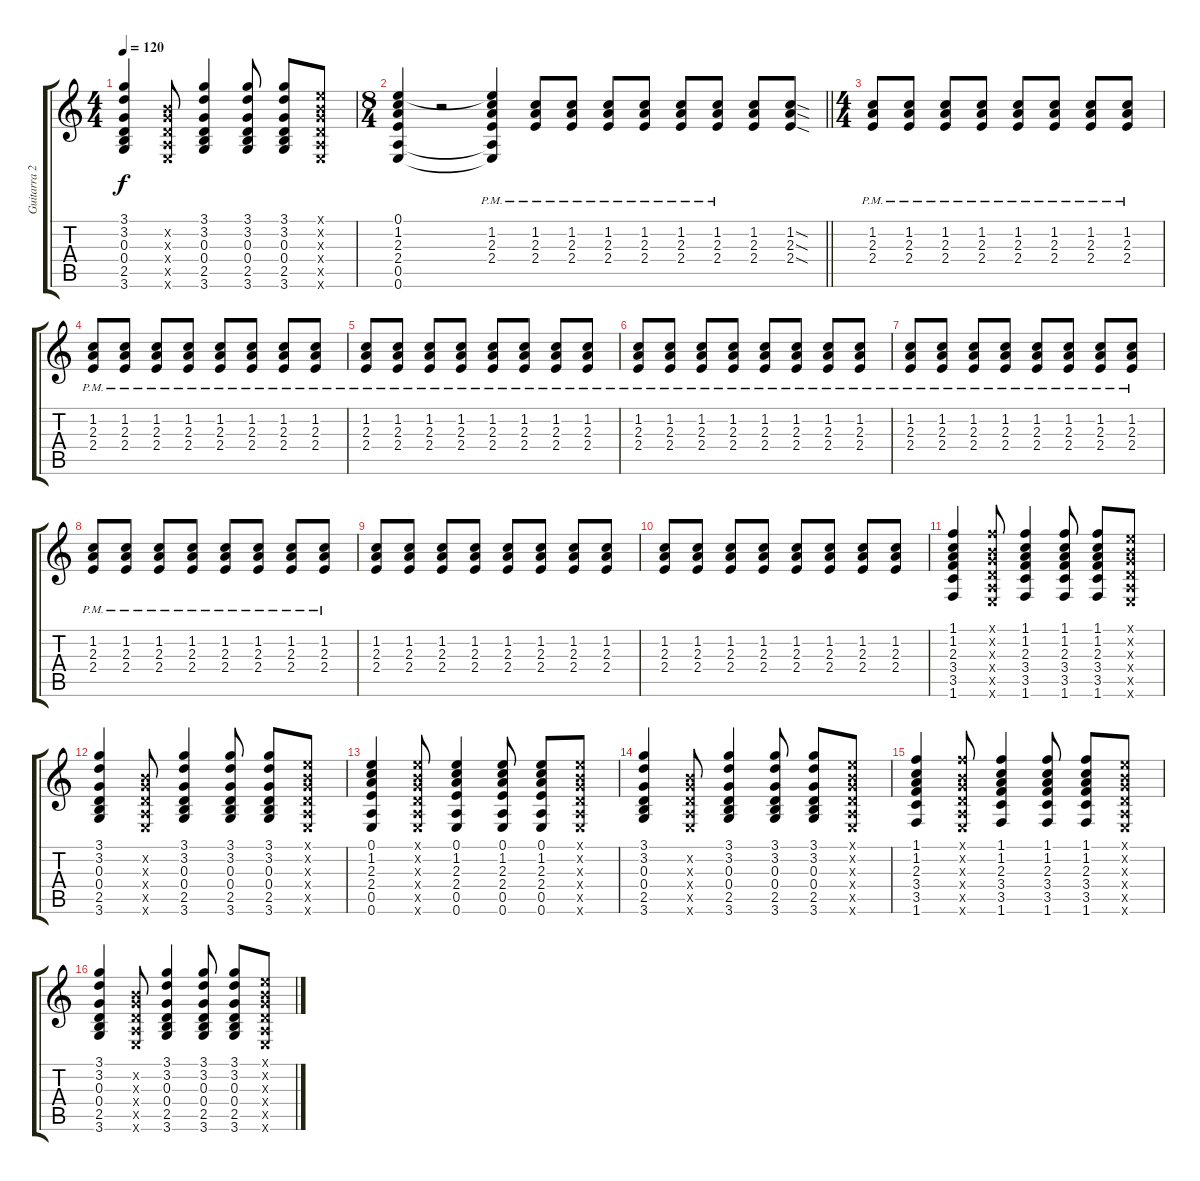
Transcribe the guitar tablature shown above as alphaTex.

\track ("Guitarra 2" "Guitarra 2") {instrument acousticguitarsteel}
\staff {score tabs}
\tuning (E4 B3 G3 D3 A2 E2) {hide}
\ts (4 4)
\tempo 120
\clef g2
\ks c
(3.1 3.2 0.3 0.4 2.5 3.6).4{dy f} (0.2{x} 0.3{x} 0.4{x} 0.5{x} 0.6{x}).8 (3.1 3.2 0.3 0.4 2.5 3.6).4 (3.1 3.2 0.3 0.4 2.5 3.6).8 (3.1 3.2 0.3 0.4 2.5 3.6).8 (0.1{x} 0.2{x} 0.3{x} 0.4{x} 0.5{x} 0.6{x}).8 |
\ts (8 4)
\barLineRight lightlight
(0.1 1.2 2.3 2.4 0.5 0.6).4 r.2{volume 3} (0.1{t} 1.2{pm} 2.3 2.4 0.5{t} 0.6{t}).4 (1.2{pm} 2.3{pm} 2.4{pm}).8 (1.2{pm} 2.3{pm} 2.4{pm}).8 (1.2{pm} 2.3{pm} 2.4{pm}).8 (1.2{pm} 2.3{pm} 2.4{pm}).8 (1.2{pm} 2.3{pm} 2.4{pm}).8 (1.2{pm} 2.3{pm} 2.4{pm}).8 (1.2 2.3 2.4).8 (1.2{sod} 2.3{sod} 2.4{sod}).8 |
\ts (4 4)
(1.2{pm} 2.3{pm} 2.4{pm}).8 (1.2{pm} 2.3{pm} 2.4{pm}).8 (1.2{pm} 2.3{pm} 2.4{pm}).8 (1.2{pm} 2.3{pm} 2.4{pm}).8 (1.2{pm} 2.3{pm} 2.4{pm}).8 (1.2{pm} 2.3{pm} 2.4{pm}).8 (1.2{pm} 2.3{pm} 2.4{pm}).8 (1.2{pm} 2.3{pm} 2.4{pm}).8 |
(1.2{pm} 2.3{pm} 2.4{pm}).8 (1.2{pm} 2.3{pm} 2.4{pm}).8 (1.2{pm} 2.3{pm} 2.4{pm}).8 (1.2{pm} 2.3{pm} 2.4{pm}).8 (1.2{pm} 2.3{pm} 2.4{pm}).8 (1.2{pm} 2.3{pm} 2.4{pm}).8 (1.2{pm} 2.3{pm} 2.4{pm}).8 (1.2{pm} 2.3{pm} 2.4{pm}).8 |
(1.2{pm} 2.3{pm} 2.4{pm}).8 (1.2{pm} 2.3{pm} 2.4{pm}).8 (1.2{pm} 2.3{pm} 2.4{pm}).8 (1.2{pm} 2.3{pm} 2.4{pm}).8 (1.2{pm} 2.3{pm} 2.4{pm}).8 (1.2{pm} 2.3{pm} 2.4{pm}).8 (1.2{pm} 2.3{pm} 2.4{pm}).8 (1.2{pm} 2.3{pm} 2.4{pm}).8 |
(1.2{pm} 2.3{pm} 2.4{pm}).8 (1.2{pm} 2.3{pm} 2.4{pm}).8 (1.2{pm} 2.3{pm} 2.4{pm}).8 (1.2{pm} 2.3{pm} 2.4{pm}).8 (1.2{pm} 2.3{pm} 2.4{pm}).8 (1.2{pm} 2.3{pm} 2.4{pm}).8 (1.2{pm} 2.3{pm} 2.4{pm}).8 (1.2{pm} 2.3{pm} 2.4{pm}).8 |
(1.2{pm} 2.3{pm} 2.4{pm}).8 (1.2{pm} 2.3{pm} 2.4{pm}).8 (1.2{pm} 2.3{pm} 2.4{pm}).8 (1.2{pm} 2.3{pm} 2.4{pm}).8 (1.2{pm} 2.3{pm} 2.4{pm}).8 (1.2{pm} 2.3{pm} 2.4{pm}).8 (1.2{pm} 2.3{pm} 2.4{pm}).8 (1.2{pm} 2.3{pm} 2.4{pm}).8 |
(1.2{pm} 2.3{pm} 2.4{pm}).8 (1.2{pm} 2.3{pm} 2.4{pm}).8 (1.2{pm} 2.3{pm} 2.4{pm}).8 (1.2{pm} 2.3{pm} 2.4{pm}).8 (1.2{pm} 2.3{pm} 2.4{pm}).8 (1.2{pm} 2.3{pm} 2.4{pm}).8 (1.2{pm} 2.3{pm} 2.4{pm}).8 (1.2{pm} 2.3{pm} 2.4{pm}).8 |
(1.2 2.3 2.4).8{volume 12} (1.2 2.3 2.4).8 (1.2 2.3 2.4).8 (1.2 2.3 2.4).8 (1.2 2.3 2.4).8 (1.2 2.3 2.4).8 (1.2 2.3 2.4).8 (1.2 2.3 2.4).8 |
(1.2 2.3 2.4).8 (1.2 2.3 2.4).8 (1.2 2.3 2.4).8 (1.2 2.3 2.4).8 (1.2 2.3 2.4).8 (1.2 2.3 2.4).8 (1.2 2.3 2.4).8 (1.2 2.3 2.4).8 |
(1.1 1.2 2.3 3.4 3.5 1.6).4 (1.1{x} 0.2{x} 0.3{x} 0.4{x} 0.5{x} 0.6{x}).8 (1.1 1.2 2.3 3.4 3.5 1.6).4 (1.1 1.2 2.3 3.4 3.5 1.6).8 (1.1 1.2 2.3 3.4 3.5 1.6).8 (0.1{x} 0.2{x} 0.3{x} 0.4{x} 0.5{x} 0.6{x}).8 |
(3.1 3.2 0.3 0.4 2.5 3.6).4 (0.2{x} 0.3{x} 0.4{x} 0.5{x} 0.6{x}).8 (3.1 3.2 0.3 0.4 2.5 3.6).4 (3.1 3.2 0.3 0.4 2.5 3.6).8 (3.1 3.2 0.3 0.4 2.5 3.6).8 (0.1{x} 0.2{x} 0.3{x} 0.4{x} 0.5{x} 0.6{x}).8 |
(0.1 1.2 2.3 2.4 0.5 0.6).4 (0.1{x} 0.2{x} 0.3{x} 0.4{x} 0.5{x} 0.6{x}).8 (0.1 1.2 2.3 2.4 0.5 0.6).4 (0.1 1.2 2.3 2.4 0.5 0.6).8 (0.1 1.2 2.3 2.4 0.5 0.6).8 (0.1{x} 0.2{x} 0.3{x} 0.4{x} 0.5{x} 0.6{x}).8 |
(3.1 3.2 0.3 0.4 2.5 3.6).4 (0.2{x} 0.3{x} 0.4{x} 0.5{x} 0.6{x}).8 (3.1 3.2 0.3 0.4 2.5 3.6).4 (3.1 3.2 0.3 0.4 2.5 3.6).8 (3.1 3.2 0.3 0.4 2.5 3.6).8 (0.1{x} 0.2{x} 0.3{x} 0.4{x} 0.5{x} 0.6{x}).8 |
(1.1 1.2 2.3 3.4 3.5 1.6).4 (1.1{x} 0.2{x} 0.3{x} 0.4{x} 0.5{x} 0.6{x}).8 (1.1 1.2 2.3 3.4 3.5 1.6).4 (1.1 1.2 2.3 3.4 3.5 1.6).8 (1.1 1.2 2.3 3.4 3.5 1.6).8 (0.1{x} 0.2{x} 0.3{x} 0.4{x} 0.5{x} 0.6{x}).8 |
(3.1 3.2 0.3 0.4 2.5 3.6).4 (0.2{x} 0.3{x} 0.4{x} 0.5{x} 0.6{x}).8 (3.1 3.2 0.3 0.4 2.5 3.6).4 (3.1 3.2 0.3 0.4 2.5 3.6).8 (3.1 3.2 0.3 0.4 2.5 3.6).8 (0.1{x} 0.2{x} 0.3{x} 0.4{x} 0.5{x} 0.6{x}).8
